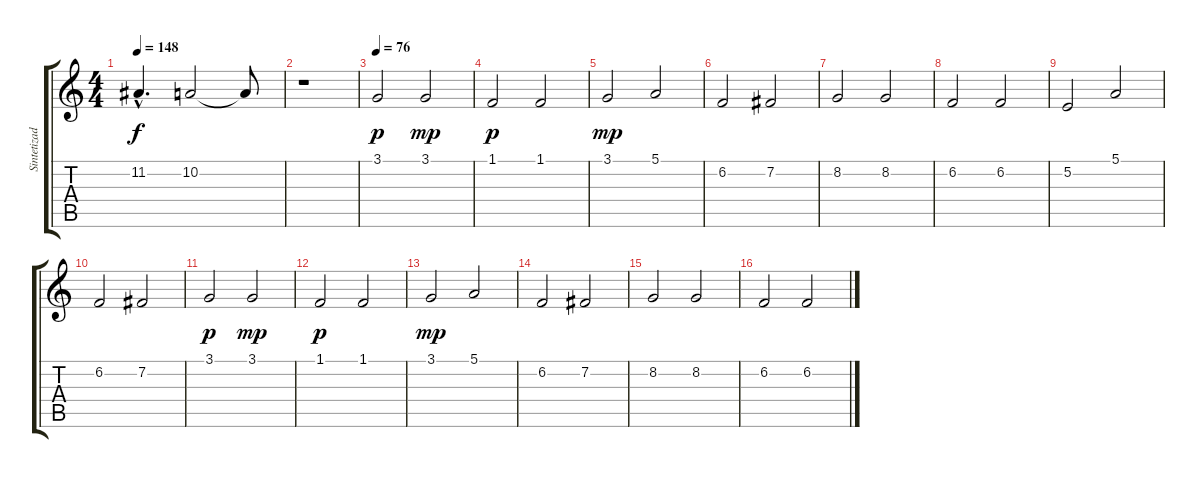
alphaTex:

\track ("Sintetizador" "Sintetizad") {instrument pad2warm}
\staff {score tabs}
\tuning (E4 B3 G3 D3 A2 E2) {hide}
\ts (4 4)
\tempo 148
\clef g2
\ks c
11.2{hac}.4{d dy f} 10.2.2 10.2{t}.8 |
r.1 |
\tempo 76
3.1.2{dy p} 3.1.2{dy mp} |
1.1.2{dy p} 1.1.2 |
3.1.2{dy mp} 5.1.2 |
6.2.2 7.2.2 |
8.2.2 8.2.2 |
6.2.2 6.2.2 |
5.2.2 5.1.2 |
6.2.2 7.2.2 |
3.1.2{dy p} 3.1.2{dy mp} |
1.1.2{dy p} 1.1.2 |
3.1.2{dy mp} 5.1.2 |
6.2.2 7.2.2 |
8.2.2 8.2.2 |
6.2.2 6.2.2
